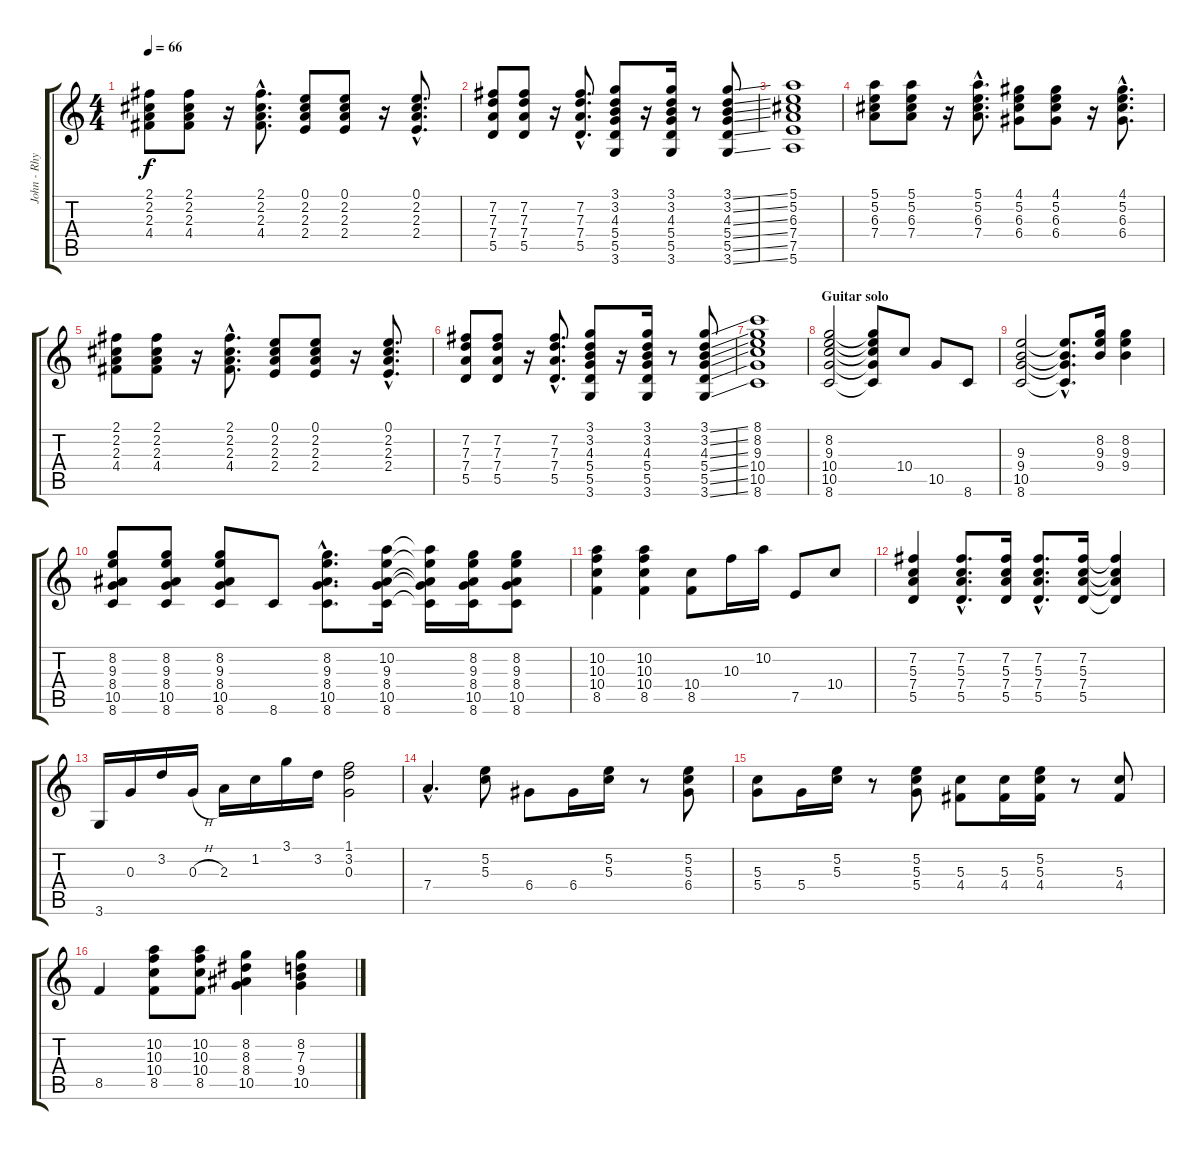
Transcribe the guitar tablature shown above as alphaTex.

\track ("John - Rhythm Gtr." "John - Rhy") {instrument electricguitarclean}
\staff {score tabs}
\tuning (E4 B3 G3 D3 A2 E2) {hide}
\ts (4 4)
\tempo 66
\clef g2
\ks c
(2.1 2.2 2.3 4.4).8{dy f} (2.1 2.2 2.3 4.4).8 r.16 (2.1{hac} 2.2{hac} 2.3{hac} 4.4{hac}).8{d} (0.1 2.2 2.3 2.4).8 (0.1 2.2 2.3 2.4).8 r.16 (0.1{hac} 2.2{hac} 2.3{hac} 2.4{hac}).8{d} |
(7.2 7.3 7.4 5.5).8 (7.2 7.3 7.4 5.5).8 r.16 (7.2{hac} 7.3{hac} 7.4{hac} 5.5{hac}).8{d} (3.1 3.2 4.3 5.4 5.5 3.6).8 r.16 (3.1 3.2 4.3 5.4 5.5 3.6).16 r.8 (3.1{ss} 3.2{ss} 4.3{ss} 5.4{ss} 5.5{ss} 3.6{ss}).8 |
(5.1 5.2 6.3 7.4 7.5 5.6).1 |
(5.1 5.2 6.3 7.4).8 (5.1 5.2 6.3 7.4).8 r.16 (5.1{hac} 5.2{hac} 6.3{hac} 7.4{hac}).8{d} (4.1 5.2 6.3 6.4).8 (4.1 5.2 6.3 6.4).8 r.16 (4.1{hac} 5.2{hac} 6.3{hac} 6.4{hac}).8{d} |
(2.1 2.2 2.3 4.4).8 (2.1 2.2 2.3 4.4).8 r.16 (2.1{hac} 2.2{hac} 2.3{hac} 4.4{hac}).8{d} (0.1 2.2 2.3 2.4).8 (0.1 2.2 2.3 2.4).8 r.16 (0.1{hac} 2.2{hac} 2.3{hac} 2.4{hac}).8{d} |
(7.2 7.3 7.4 5.5).8 (7.2 7.3 7.4 5.5).8 r.16 (7.2{hac} 7.3{hac} 7.4{hac} 5.5{hac}).8{d} (3.1 3.2 4.3 5.4 5.5 3.6).8 r.16 (3.1 3.2 4.3 5.4 5.5 3.6).16 r.8 (3.1{ss} 3.2{ss} 4.3{ss} 5.4{ss} 5.5{ss} 3.6{ss}).8 |
(8.1 8.2 9.3 10.4 10.5 8.6).1 |
\section ("" "Guitar solo")
(8.2 9.3 10.4 10.5 8.6).2 (8.2{t} 9.3{t} 10.4{t} 10.5{t} 8.6{t}).8 10.4.8 10.5.8 8.6.8 |
(9.3 9.4 10.5 8.6).2 (9.3{hac t} 9.4{hac t} 10.5{hac t} 8.6{hac t}).8{d} (8.2 9.3 9.4).16 (8.2 9.3 9.4).4 |
(8.2 9.3 8.4 10.5 8.6).8 (8.2 9.3 8.4 10.5 8.6).8 (8.2 9.3 8.4 10.5 8.6).8 8.6.8 (8.2{hac} 9.3{hac} 8.4{hac} 10.5{hac} 8.6{hac}).8{d} (10.2 9.3 8.4 10.5 8.6).16 (10.2{t} 9.3{t} 8.4{t} 10.5{t} 8.6{t}).16 (8.2 9.3 8.4 10.5 8.6).16 (8.2 9.3 8.4 10.5 8.6).8 |
(10.2 10.3 10.4 8.5).4 (10.2 10.3 10.4 8.5).4 (10.4 8.5).8 10.3.16 10.2.16 7.5.8 10.4.8 |
(7.2 5.3 7.4 5.5).4 (7.2{hac} 5.3{hac} 7.4{hac} 5.5{hac}).8{d} (7.2 5.3 7.4 5.5).16 (7.2{hac} 5.3{hac} 7.4{hac} 5.5{hac}).8{d} (7.2 5.3 7.4 5.5).16 (7.2{t} 5.3{t} 7.4{t} 5.5{t}).4 |
3.6.16 0.3.16 3.2.16 0.3{h}.16 2.3.16 1.2.16 3.1.16 3.2.16 (1.1 3.2 0.3).2 |
7.4{hac}.4{d} (5.2 5.3).8 6.4.8 6.4.16 (5.2 5.3).16 r.8 (5.2 5.3 6.4).8 |
(5.3 5.4).8 5.4.16 (5.2 5.3).16 r.8 (5.2 5.3 5.4).8 (5.3 4.4).8 (5.3 4.4).16 (5.2 5.3 4.4).16 r.8 (5.3 4.4).8 |
8.5.4 (10.2 10.3 10.4 8.5).8 (10.2 10.3 10.4 8.5).8 (8.2 8.3 8.4 10.5).4 (8.2 7.3 9.4 10.5).4
